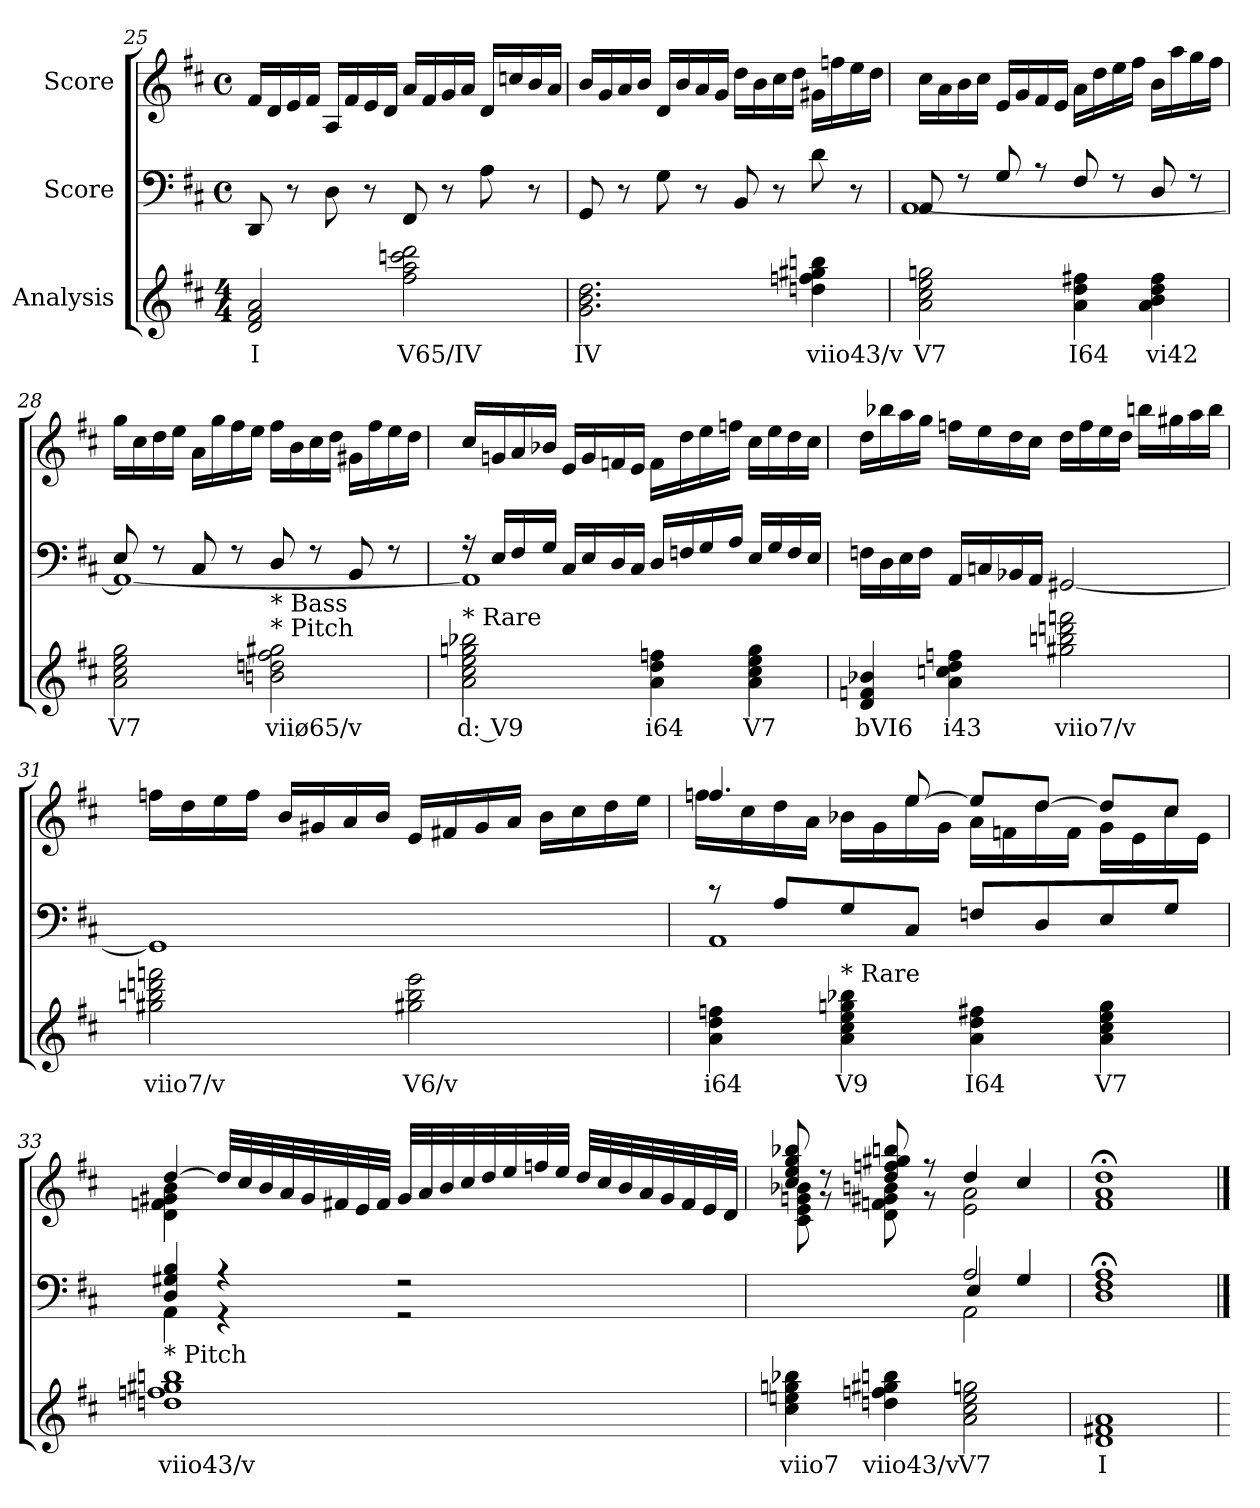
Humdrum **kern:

**kern	**text	**kern	**kern
*part3	*part3	*part2	*part1
*staff3	*staff3	*staff2	*staff1
*I"Analysis	*	*I"Score	*I"Score
*	*	*clefF4	*clefG2
*k[f#c#]	*	*k[f#c#]	*k[f#c#]
*M4/4	*	*M4/4	*M4/4
*	*	*met(c)	*met(c)
=25	=25	=25	=25
2d 2f# 2a	I	8DD/	16f#/LL
.	.	.	16d/
.	.	8r	16e/
.	.	.	16f#/JJ
.	.	8D\	16A/LL
.	.	.	16f#/
.	.	8r	16e/
.	.	.	16d/JJ
2ff# 2aa 2cccn 2ddd	V65/IV	8FF#/	16a/LL
.	.	.	16f#/
.	.	8r	16g/
.	.	.	16a/JJ
.	.	8A\	16d/LL
.	.	.	16ccn/
.	.	8r	16b/
.	.	.	16a/JJ
!!LO:PB:g=z
=26	=26	=26	=26
2.g 2.b 2.dd	IV	8GG/	16b/LL
.	.	.	16g/
.	.	8r	16a/
.	.	.	16b/JJ
.	.	8G\	16d/LL
.	.	.	16b/
.	.	8r	16a/
.	.	.	16g/JJ
.	.	8BB/	16dd\LL
.	.	.	16b\
.	.	8r	16cc#\
.	.	.	16dd\JJ
4ddn 4ffn 4gg#X 4bbn	viio43/v	8d\	16g#X\LL
.	.	.	16ffn\
.	.	8r	16ee\
.	.	.	16dd\JJ
=27	=27	=27	=27
*	*	*^	*
2a 2cc# 2ee 2ggn	V7	8AA/	[1AA	16cc#\LL
.	.	.	.	16a\
.	.	8r	.	16b\
.	.	.	.	16cc#\JJ
.	.	8G/	.	16e/LL
.	.	.	.	16g/
.	.	8r	.	16f#/
.	.	.	.	16e/JJ
4a 4dd 4ff#X	I64	8F#/	.	16a\LL
.	.	.	.	16dd\
.	.	8r	.	16ee\
.	.	.	.	16ff#\JJ
4a 4b 4dd 4ff#	vi42	8D/	.	16b\LL
.	.	.	.	16aa\
.	.	8r	.	16gg\
.	.	.	.	16ff#\JJ
=28	=28	=28	=28	=28
2a 2cc# 2ee 2gg	V7	8E/	1AA_	16gg\LL
.	.	.	.	16cc#\
.	.	8r	.	16dd\
.	.	.	.	16ee\JJ
.	.	8C#/	.	16a\LL
.	.	.	.	16gg\
.	.	8r	.	16ff#\
.	.	.	.	16ee\JJ
!LO:TX:t=* Pitch	!	!	!	!
!LO:TX:t=* Bass	!	!	!	!
2bn 2ddn 2ff# 2gg#X	viiø65/v	8D/	.	16ff#\LL
.	.	.	.	16b\
.	.	8r	.	16cc#\
.	.	.	.	16dd\JJ
.	.	8BB/	.	16g#X\LL
.	.	.	.	16ff#\
.	.	8r	.	16ee\
.	.	.	.	16dd\JJ
!!LO:LB:g=z
=29	=29	=29	=29	=29
!LO:TX:t=* Rare	!	!	!	!
2a 2cc# 2ee 2ggn 2bb-X	d: V9	16r	1AA]	16cc#/LL
.	.	16E/LL	.	16gn/
.	.	16F#/	.	16a/
.	.	16G/JJ	.	16b-X/JJ
.	.	16C#/LL	.	16e/LL
.	.	16E/	.	16g/
.	.	16D/	.	16fn/
.	.	16C#/JJ	.	16e/JJ
4a 4dd 4ffn	i64	16D/LL	.	16f\LL
.	.	16Fn/	.	16dd\
.	.	16G/	.	16ee\
.	.	16A/JJ	.	16ffn\JJ
4a 4cc# 4ee 4gg	V7	16E/LL	.	16cc#\LL
.	.	16G/	.	16ee\
.	.	16F/	.	16dd\
.	.	16E/JJ	.	16cc#\JJ
*	*	*v	*v	*
=30	=30	=30	=30
4d 4fn 4b-X	bVI6	16Fn\LL	16dd\LL
.	.	16D\	16bb-X\
.	.	16E\	16aa\
.	.	16F\JJ	16gg\JJ
4a 4ccn 4dd 4ffn	i43	16AA/LL	16ffn\LL
.	.	16Cn/	16ee\
.	.	16BB-X/	16dd\
.	.	16AA/JJ	16cc#\JJ
2gg#X 2bbn 2dddn 2fffn	viio7/v	[2GG#X/	16dd\LL
.	.	.	16ff\
.	.	.	16ee\
.	.	.	16dd\JJ
.	.	.	16bbn\LL
.	.	.	16gg#X\
.	.	.	16aa\
.	.	.	16bb\JJ
!!LO:LB:g=z
=31	=31	=31	=31
2gg#X 2bbn 2dddn 2fffn	viio7/v	1GG#]	16ffn\LL
.	.	.	16dd\
.	.	.	16ee\
.	.	.	16ff\JJ
.	.	.	16b/LL
.	.	.	16g#X/
.	.	.	16a/
.	.	.	16b/JJ
2gg#X 2bb 2eee	V6/v	.	16e/LL
.	.	.	16f#X/
.	.	.	16g#/
.	.	.	16a/JJ
.	.	.	16b\LL
.	.	.	16cc#\
.	.	.	16dd\
.	.	.	16ee\JJ
=32	=32	=32	=32
*	*	*^	*^
4a 4dd 4ffn	i64	8r	1AA	4.ffn/	16ff\LL
.	.	.	.	.	16cc#\
.	.	8A/L	.	.	16dd\
.	.	.	.	.	16a\JJ
!LO:TX:t=* Rare	!	!	!	!	!
4a 4cc# 4ee 4ggn 4bb-X	V9	8G/	.	.	16b-X\LL
.	.	.	.	.	16g\
.	.	8C#/J	.	[8ee/	16ee\
.	.	.	.	.	16g\JJ
4a 4dd 4ff#X	I64	8Fn/L	.	8ee/L]	16a\LL
.	.	.	.	.	16fn\
.	.	8D/	.	[8dd/J	16dd\
.	.	.	.	.	16f\JJ
4a 4cc# 4ee 4gg	V7	8E/	.	8dd/L]	16g\LL
.	.	.	.	.	16e\
.	.	8G/J	.	8cc#/J	16cc#\
.	.	.	.	.	16e\JJ
!!LO:LB:g=z	!!
=33	=33	=33	=33	=33	=33
!LO:TX:t=* Pitch	!	!	!	!	!
1ddn 1ffn 1gg#X 1bbn	viio43/v	4D/ 4G#X/ 4B/	4AA\	[4dd/	4d\ 4fn\ 4g#X\ 4b\
.	.	4r	4r	32dd/LLL]	4ryy
.	.	.	.	32cc#/	.
.	.	.	.	32b/	.
.	.	.	.	32a/	.
.	.	.	.	32g#i/	.
.	.	.	.	32f#X/	.
.	.	.	.	32e/	.
.	.	.	.	32f#/JJJ	.
.	.	2r	2r	32g#/LLL	2ryy
.	.	.	.	32a/	.
.	.	.	.	32b/	.
.	.	.	.	32cc#/	.
.	.	.	.	32dd/	.
.	.	.	.	32ee/	.
.	.	.	.	32ffn/	.
.	.	.	.	32ee/JJJ	.
.	.	.	.	32dd/LLL	.
.	.	.	.	32cc#/	.
.	.	.	.	32b/	.
.	.	.	.	32a/	.
.	.	.	.	32g#/	.
.	.	.	.	32f#/	.
.	.	.	.	32e/	.
.	.	.	.	32d/JJJ	.
*	*	*v	*v	*	*
=34	=34	=34	=34	=34
*	*	*^	*	*
*	*	*	*^	*	*
4cc# 4een 4ggn 4bb-X	viio7	2ryy	2ryy	2ryy	8cc#/ 8ee/ 8gg/ 8bb-X/	8c#\ 8e\ 8gn\ 8b-X\
.	.	.	.	.	8r	8r
4ddn 4ffn 4gg#X 4bbn	viio43/v	.	.	.	8dd/ 8ffn/ 8gg#X/ 8bbn/	8d\ 8fn\ 8g#X\ 8bn\
.	.	.	.	.	8r	8r
2a 2cc# 2ee 2ggn	V7	2A/	2AA\	4E/	4dd/	2e\ 2a\
.	.	.	.	4G/	4cc#/	.
=35	=35	=35	=35	=35	=35	=35
1d 1f#X 1a	I	1A;	1D	1F#	1dd;<	1f# 1a
*	*	*v	*v	*v	*	*
*	*	*	*v	*v
=	==	==	==
*-	*-	*-	*-
